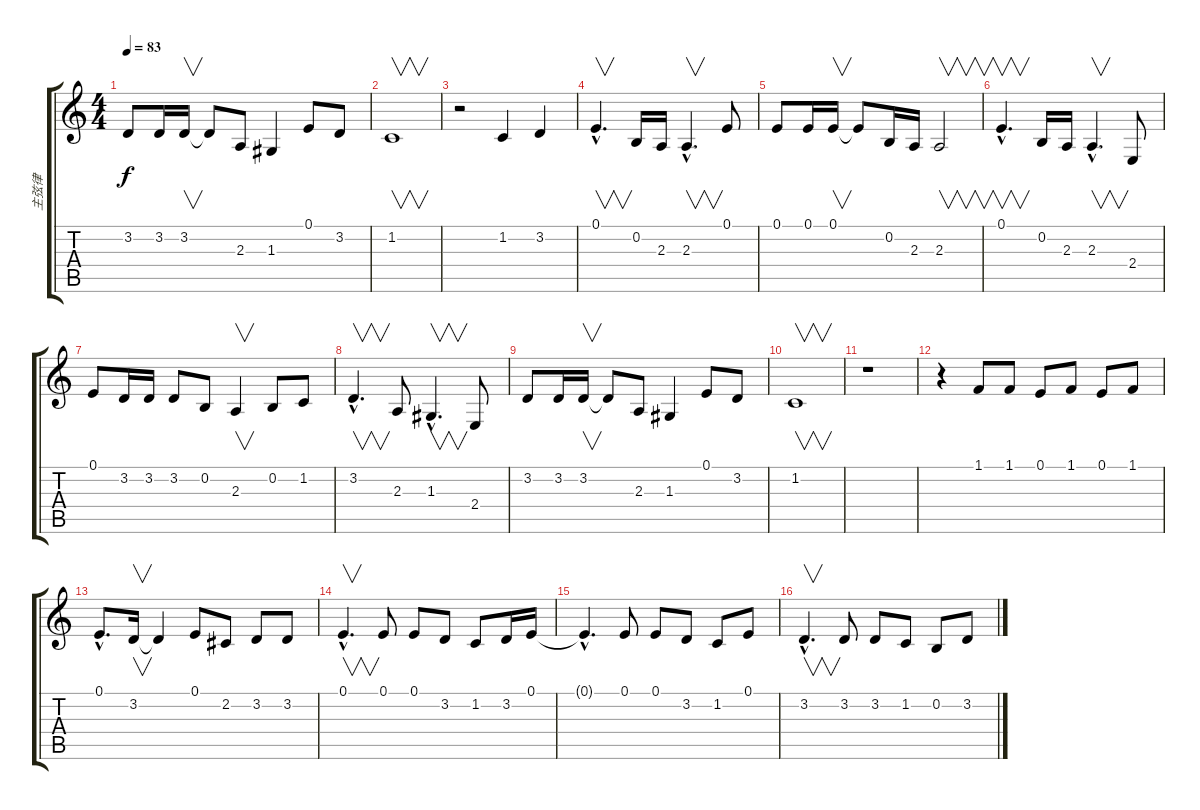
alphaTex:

\track ("主弦律" "主弦律") {instrument tenorsax}
\staff {score tabs}
\tuning (E4 B3 G3 D3 A2 E2) {hide}
\ts (4 4)
\tempo 83
\clef g2
\ks c
3.2.8{dy f} 3.2.16 3.2.16{v} 3.2{t}.8 2.3.8 1.3.4 0.1.8 3.2.8 |
1.2.1{v} |
r.2 1.2.4 3.2.4 |
0.1{hac}.4{v d} 0.2.16 2.3.16 2.3{hac}.4{v d} 0.1.8 |
0.1.8 0.1.16 0.1.16{v} 0.1{t}.8 0.2.16 2.3.16 2.3.2{v} |
0.1{hac}.4{v d} 0.2.16 2.3.16 2.3{hac}.4{v d} 2.4.8 |
0.1.8 3.2.16 3.2.16 3.2.8 0.2.8 2.3.4{v} 0.2.8 1.2.8 |
3.2{hac}.4{v d} 2.3.8 1.3{hac}.4{v d} 2.4.8 |
3.2.8 3.2.16 3.2.16{v} 3.2{t}.8 2.3.8 1.3.4 0.1.8 3.2.8 |
1.2.1{v} |
r.1 |
r.4 1.1.8 1.1.8 0.1.8 1.1.8 0.1.8 1.1.8 |
0.1{hac}.8{d} 3.2.16{v} 3.2{t}.4 0.1.8 2.2.8 3.2.8 3.2.8 |
0.1{hac}.4{v d} 0.1.8 0.1.8 3.2.8 1.2.8 3.2.16 0.1.16 |
0.1{hac t}.4{d} 0.1.8 0.1.8 3.2.8 1.2.8 0.1.8 |
3.2{hac}.4{v d} 3.2.8 3.2.8 1.2.8 0.2.8 3.2.8
